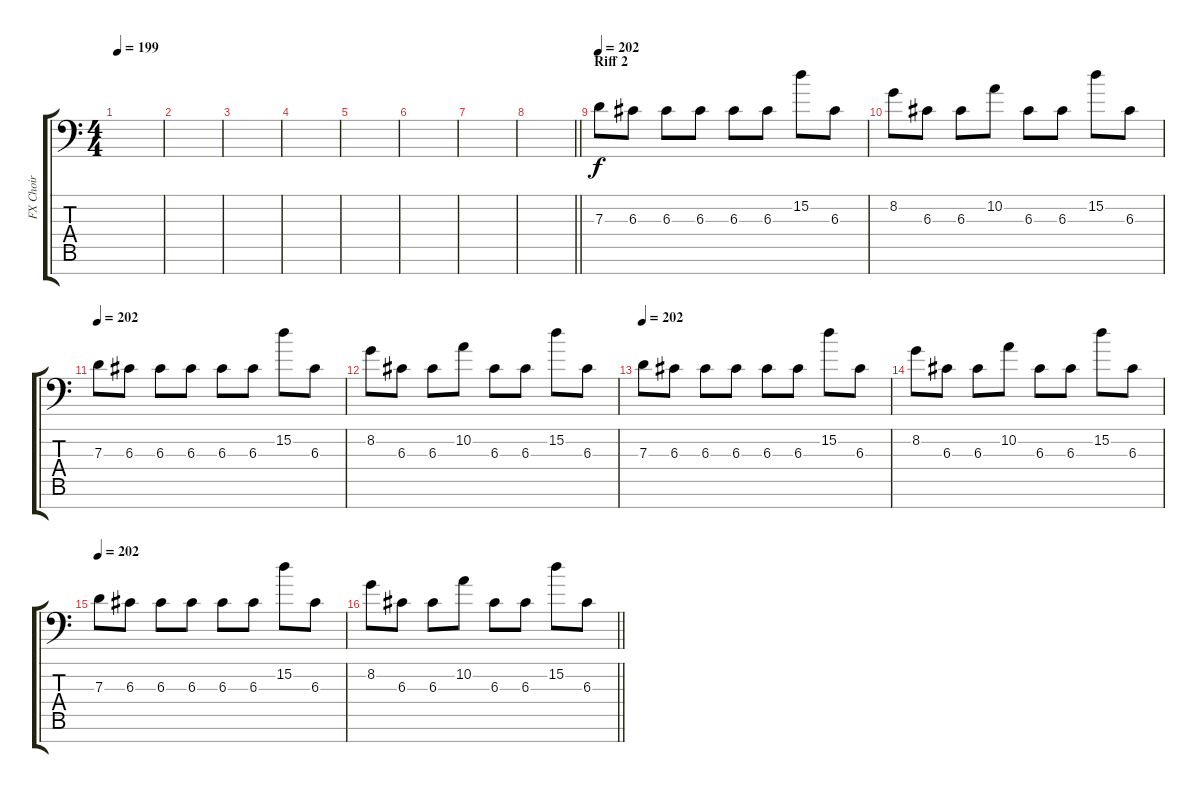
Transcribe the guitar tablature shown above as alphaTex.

\track ("FX Choir" "FX Choir") {instrument lead3calliope}
\staff {score tabs}
\tuning (C8 B3 G3 D3 A2 E2 C-1) {hide}
\ts (4 4)
\tempo 199
\clef f4
\ks c
|
|
|
|
|
|
|
\barLineRight lightlight
|
\section ("" "Riff 2")
\tempo 202
7.3.8 6.3.8 6.3.8 6.3.8 6.3.8 6.3.8 15.2.8 6.3.8 |
8.2.8 6.3.8 6.3.8 10.2.8 6.3.8 6.3.8 15.2.8 6.3.8 |
\tempo 202
7.3.8 6.3.8 6.3.8 6.3.8 6.3.8 6.3.8 15.2.8 6.3.8 |
8.2.8 6.3.8 6.3.8 10.2.8 6.3.8 6.3.8 15.2.8 6.3.8 |
\tempo 202
7.3.8 6.3.8 6.3.8 6.3.8 6.3.8 6.3.8 15.2.8 6.3.8 |
8.2.8 6.3.8 6.3.8 10.2.8 6.3.8 6.3.8 15.2.8 6.3.8 |
\tempo 202
7.3.8 6.3.8 6.3.8 6.3.8 6.3.8 6.3.8 15.2.8 6.3.8 |
\barLineRight lightlight
8.2.8 6.3.8 6.3.8 10.2.8 6.3.8 6.3.8 15.2.8 6.3.8
